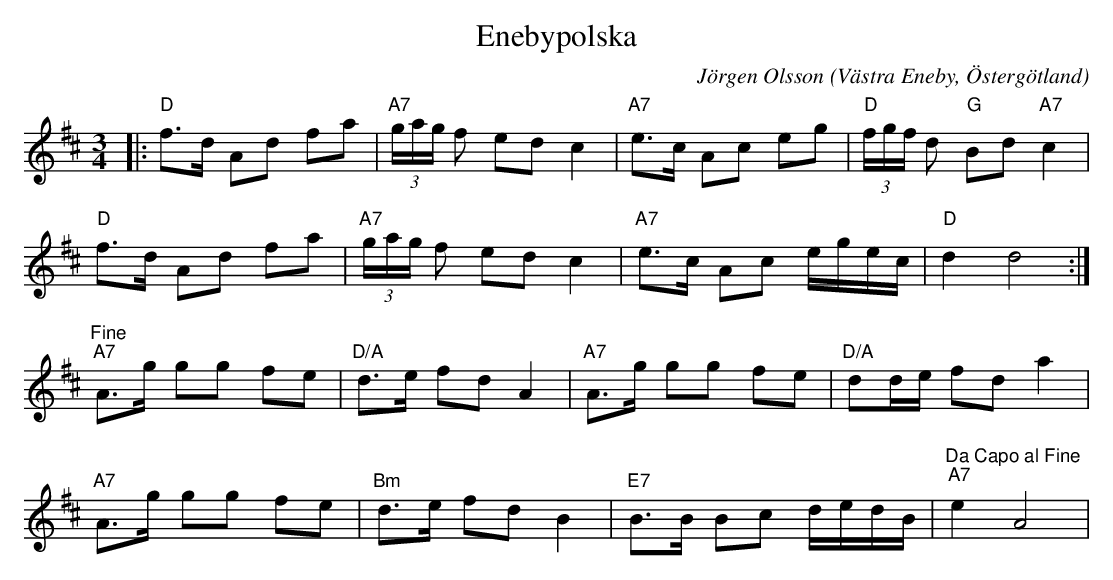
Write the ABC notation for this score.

X:1
T:Enebypolska
C:Jörgen Olsson
O:Västra Eneby, Östergötland
M:3/4
L:1/8
K:D
|:"D"f>d Ad fa|"A7"(3g/a/g/ f ed c2|"A7"e>c Ac eg|"D"(3f/g/f/ d "G"Bd "A7"c2|
"D"f>d Ad fa|"A7"(3g/a/g/ f ed c2|"A7"e>c Ac e/g/e/c/|"D"d2 d4:|"Fine"
"A7"A>g gg fe|"D/A"d>e fd A2|"A7"A>g gg fe|"D/A" dd/e/ fd a2|
"A7"A>g gg fe|"Bm"d>e fd B2|"E7"B>B Bc d/e/d/B/|"Da Capo al Fine""A7" e2 A4|
